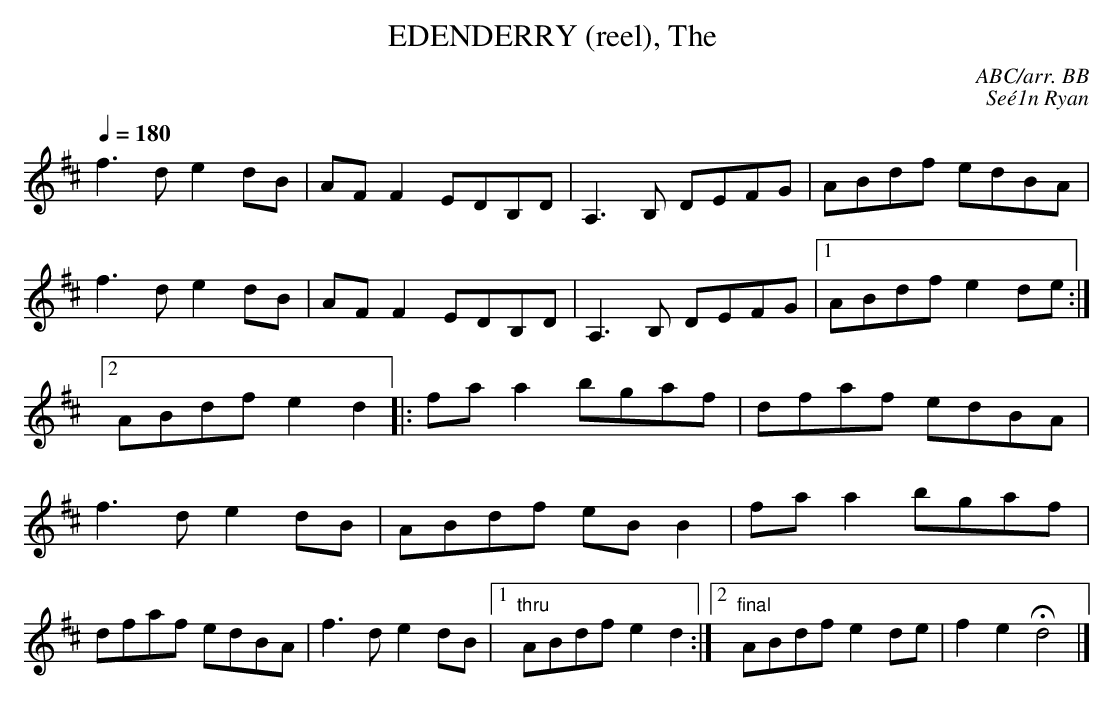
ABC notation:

X:1
T:EDENDERRY (reel), The \
C:ABC/arr. BB\
C:Se\'e1n Ryan\
Q:1/4=180\
L:1/8\
M:C\
K:D\
f3d e2dB|AFF2 EDB,D|A,3B, DEFG|ABdf edBA|\
f3d e2dB|AFF2 EDB,D|A,3B, DEFG|1 ABdf e2de:|\\
[2 ABdf e2d2||\
|:faa2 bgaf|dfaf edBA|f3d e2dB|ABdf eBB2|\
faa2 bgaf|dfaf edBA|f3d e2dB|1 "thru"ABdf e2d2:|\\
[2 "final"ABdf e2de|f2e2Hd4|]\
\
\
